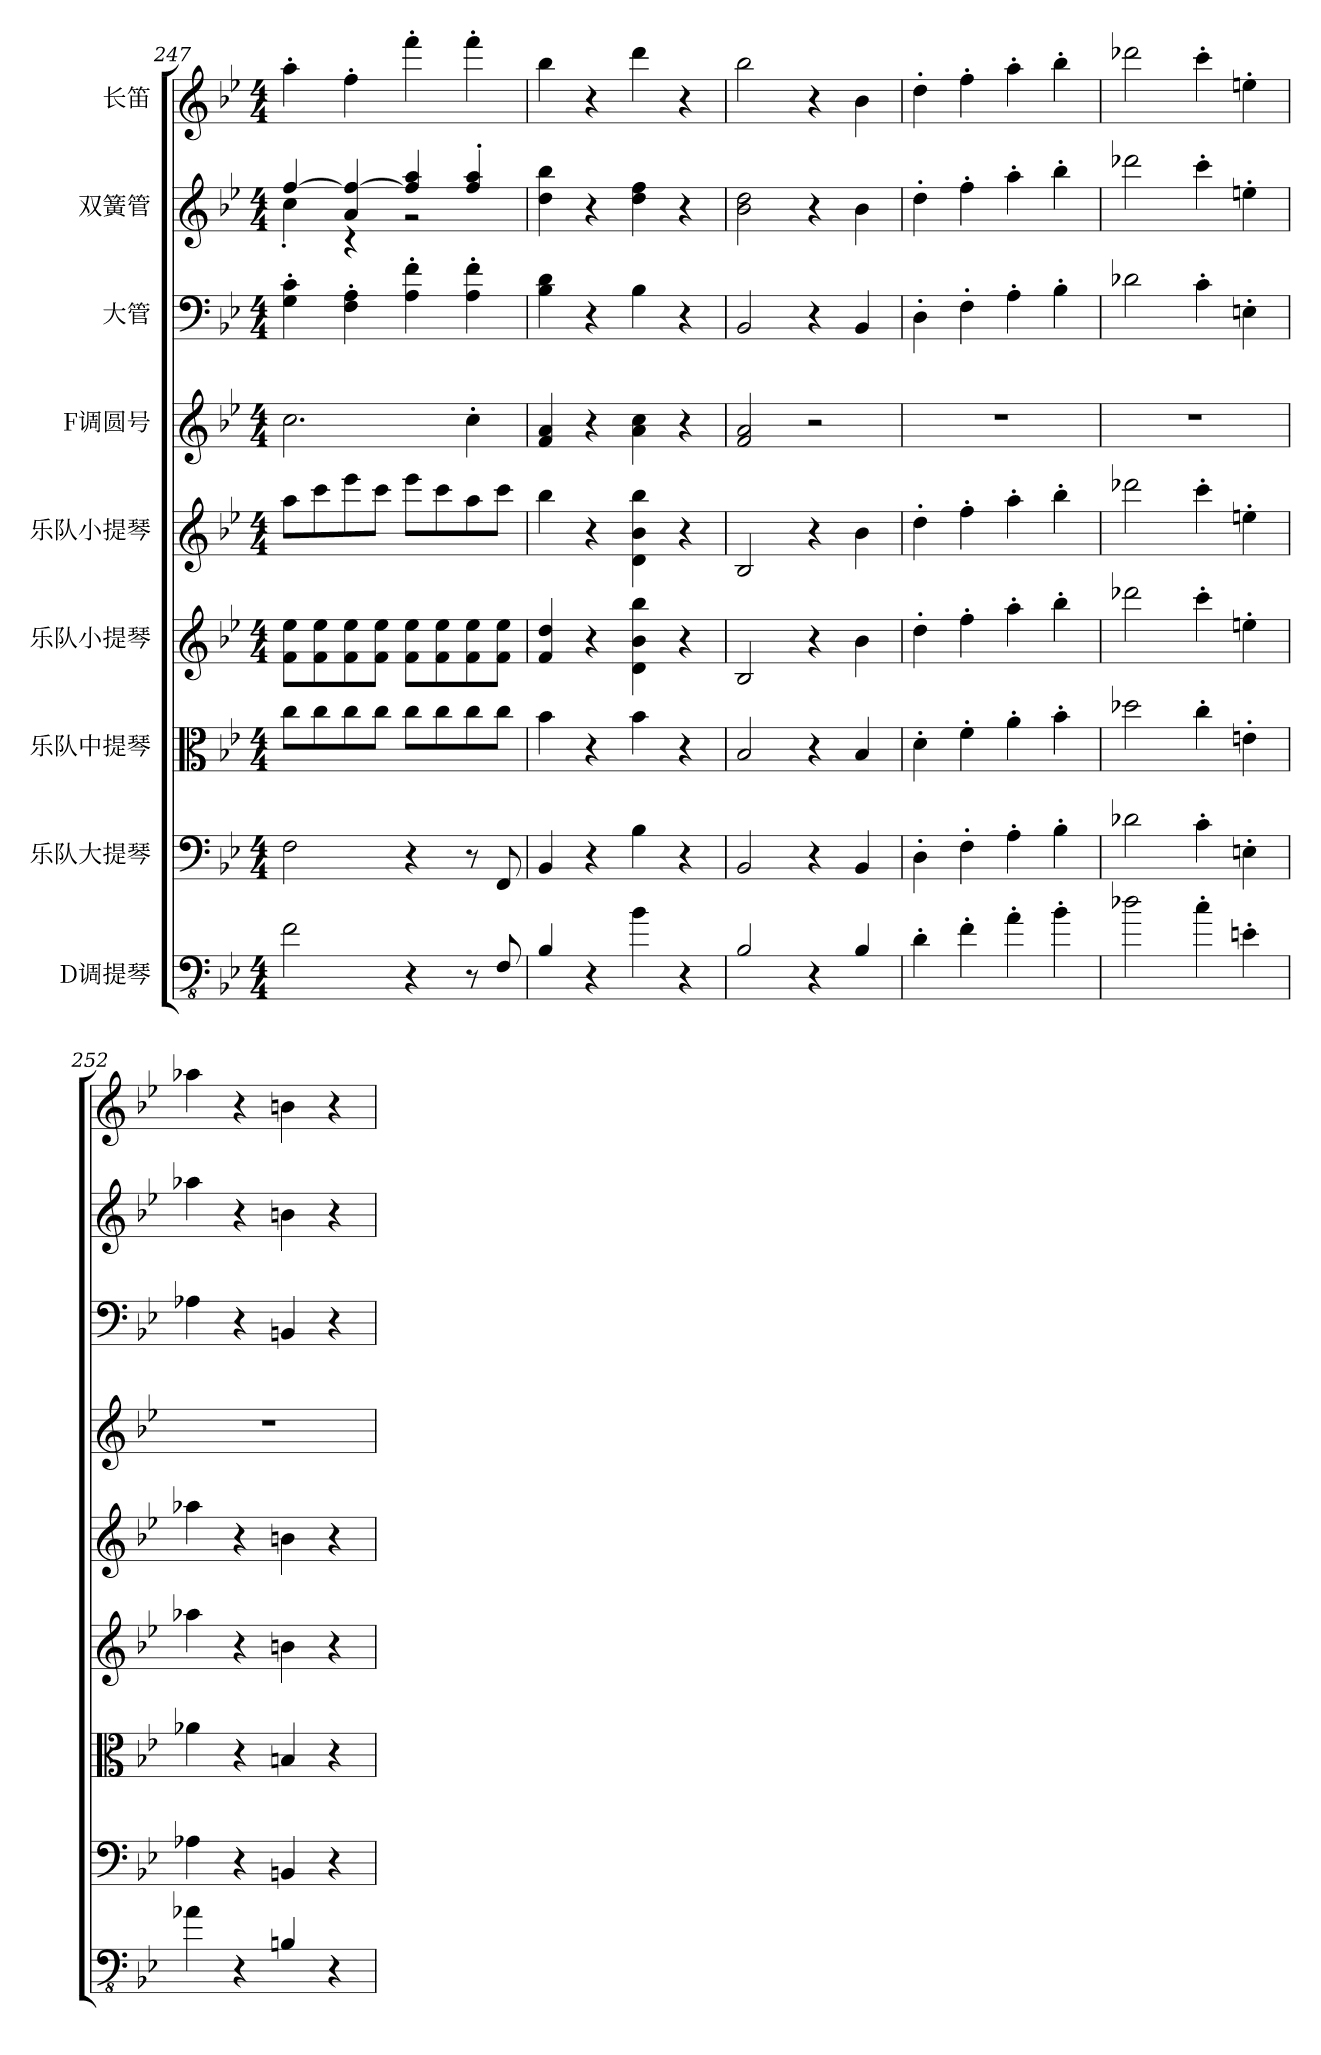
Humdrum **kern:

**kern	**kern	**kern	**kern	**kern	**kern	**kern	**kern	**kern
*part9	*part8	*part7	*part6	*part5	*part4	*part3	*part2	*part1
*staff9	*staff8	*staff7	*staff6	*staff5	*staff4	*staff3	*staff2	*staff1
*I"D调提琴	*I"乐队大提琴	*I"乐队中提琴	*I"乐队小提琴	*I"乐队小提琴	*I"F调圆号	*I"大管	*I"双簧管	*I"长笛
!!LO:PB:g=z
*clefFv4	*clefF4	*clefC3	*clefG2	*clefG2	*clefG2	*clefF4	*clefG2	*clefG2
*ITrd7c12	*	*	*	*	*ITrd4c7	*	*	*
*k[b-e-]	*k[b-e-]	*k[b-e-]	*k[b-e-]	*k[b-e-]	*k[b-e-a-]	*k[b-e-]	*k[b-e-]	*k[b-e-]
*M4/4	*M4/4	*M4/4	*M4/4	*M4/4	*M4/4	*M4/4	*M4/4	*M4/4
=247	=247	=247	=247	=247	=247	=247	=247	=247
*	*	*	*	*	*	*	*^	*
2FF\	2F\	8cc\L	8f\ 8ee-\L	8aa\L	2.f\	4G\' 4c\'	[4ff/	4cc'\	4aa'\
.	.	8cc\	8f\ 8ee-\	8ccc\	.	.	.	.	.
.	.	8cc\	8f\ 8ee-\	8eee-\	.	4F\' 4A\'	4a/ 4ff/_	4r	4ff'\
.	.	8cc\J	8f\ 8ee-\J	8ccc\J	.	.	.	.	.
4r	4r	8cc\L	8f\ 8ee-\L	8eee-\L	.	4A\' 4f\'	4ff/] 4aa/	2r	4fff'\
.	.	8cc\	8f\ 8ee-\	8ccc\	.	.	.	.	.
8r	8r	8cc\	8f\ 8ee-\	8aa\	4f'\	4A\' 4f\'	4ff/' 4aa/'	.	4fff'\
8FFF/	8FF/	8cc\J	8f\ 8ee-\J	8ccc\J	.	.	.	.	.
*	*	*	*	*	*	*	*v	*v	*
=248	=248	=248	=248	=248	=248	=248	=248	=248
*	*	*	*	*	*	*	*	*MM252
4BBB-/	4BB-/	4b-\	4f/ 4dd/	4bb-\	4B-/ 4d/	4B-\ 4d\	4dd\ 4bb-\	4bb-\
4r	4r	4r	4r	4r	4r	4r	4r	4r
*	*	*	*	*	*	*	*	*MM233
4BB-\	4B-\	4b-\	4d\ 4b-\ 4bb-\	4d\ 4b-\ 4bb-\	4d\ 4f\	4B-\	4dd\ 4ff\	4ddd\
4r	4r	4r	4r	4r	4r	4r	4r	4r
=249	=249	=249	=249	=249	=249	=249	=249	=249
*	*	*	*	*	*	*	*	*MM253
2BBB-/	2BB-/	2B-/	2B-/	2B-/	2B-/ 2d/	2BB-/	2b-\ 2dd\	2bb-\
4r	4r	4r	4r	4r	2r	4r	4r	4r
4BBB-/	4BB-/	4B-/	4b-\	4b-\	.	4BB-/	4b-\	4b-\
=250	=250	=250	=250	=250	=250	=250	=250	=250
*	*	*	*	*	*	*	*	*MM269
4DD'\	4D'\	4d'\	4dd'\	4dd'\	1r	4D'\	4dd'\	4dd'\
4FF'\	4F'\	4f'\	4ff'\	4ff'\	.	4F'\	4ff'\	4ff'\
4AA'\	4A'\	4a'\	4aa'\	4aa'\	.	4A'\	4aa'\	4aa'\
4BB-'\	4B-'\	4b-'\	4bb-'\	4bb-'\	.	4B-'\	4bb-'\	4bb-'\
=251	=251	=251	=251	=251	=251	=251	=251	=251
2D-X\	2d-X\	2dd-X\	2ddd-X\	2ddd-X\	1r	2d-X\	2ddd-X\	2ddd-X\
4C'\	4c'\	4cc'\	4ccc'\	4ccc'\	.	4c'\	4ccc'\	4ccc'\
4EEn'\	4En'\	4en'\	4een'\	4een'\	.	4En'\	4een'\	4een'\
=252	=252	=252	=252	=252	=252	=252	=252	=252
4AA-X\	4A-X\	4a-X\	4aa-X\	4aa-X\	1r	4A-X\	4aa-X\	4aa-X\
4r	4r	4r	4r	4r	.	4r	4r	4r
4BBBn/	4BBn/	4Bn/	4bn\	4bn\	.	4BBn/	4bn\	4bn\
4r	4r	4r	4r	4r	.	4r	4r	4r
=	=	=	=	=	=	=	=	=
*-	*-	*-	*-	*-	*-	*-	*-	*-
